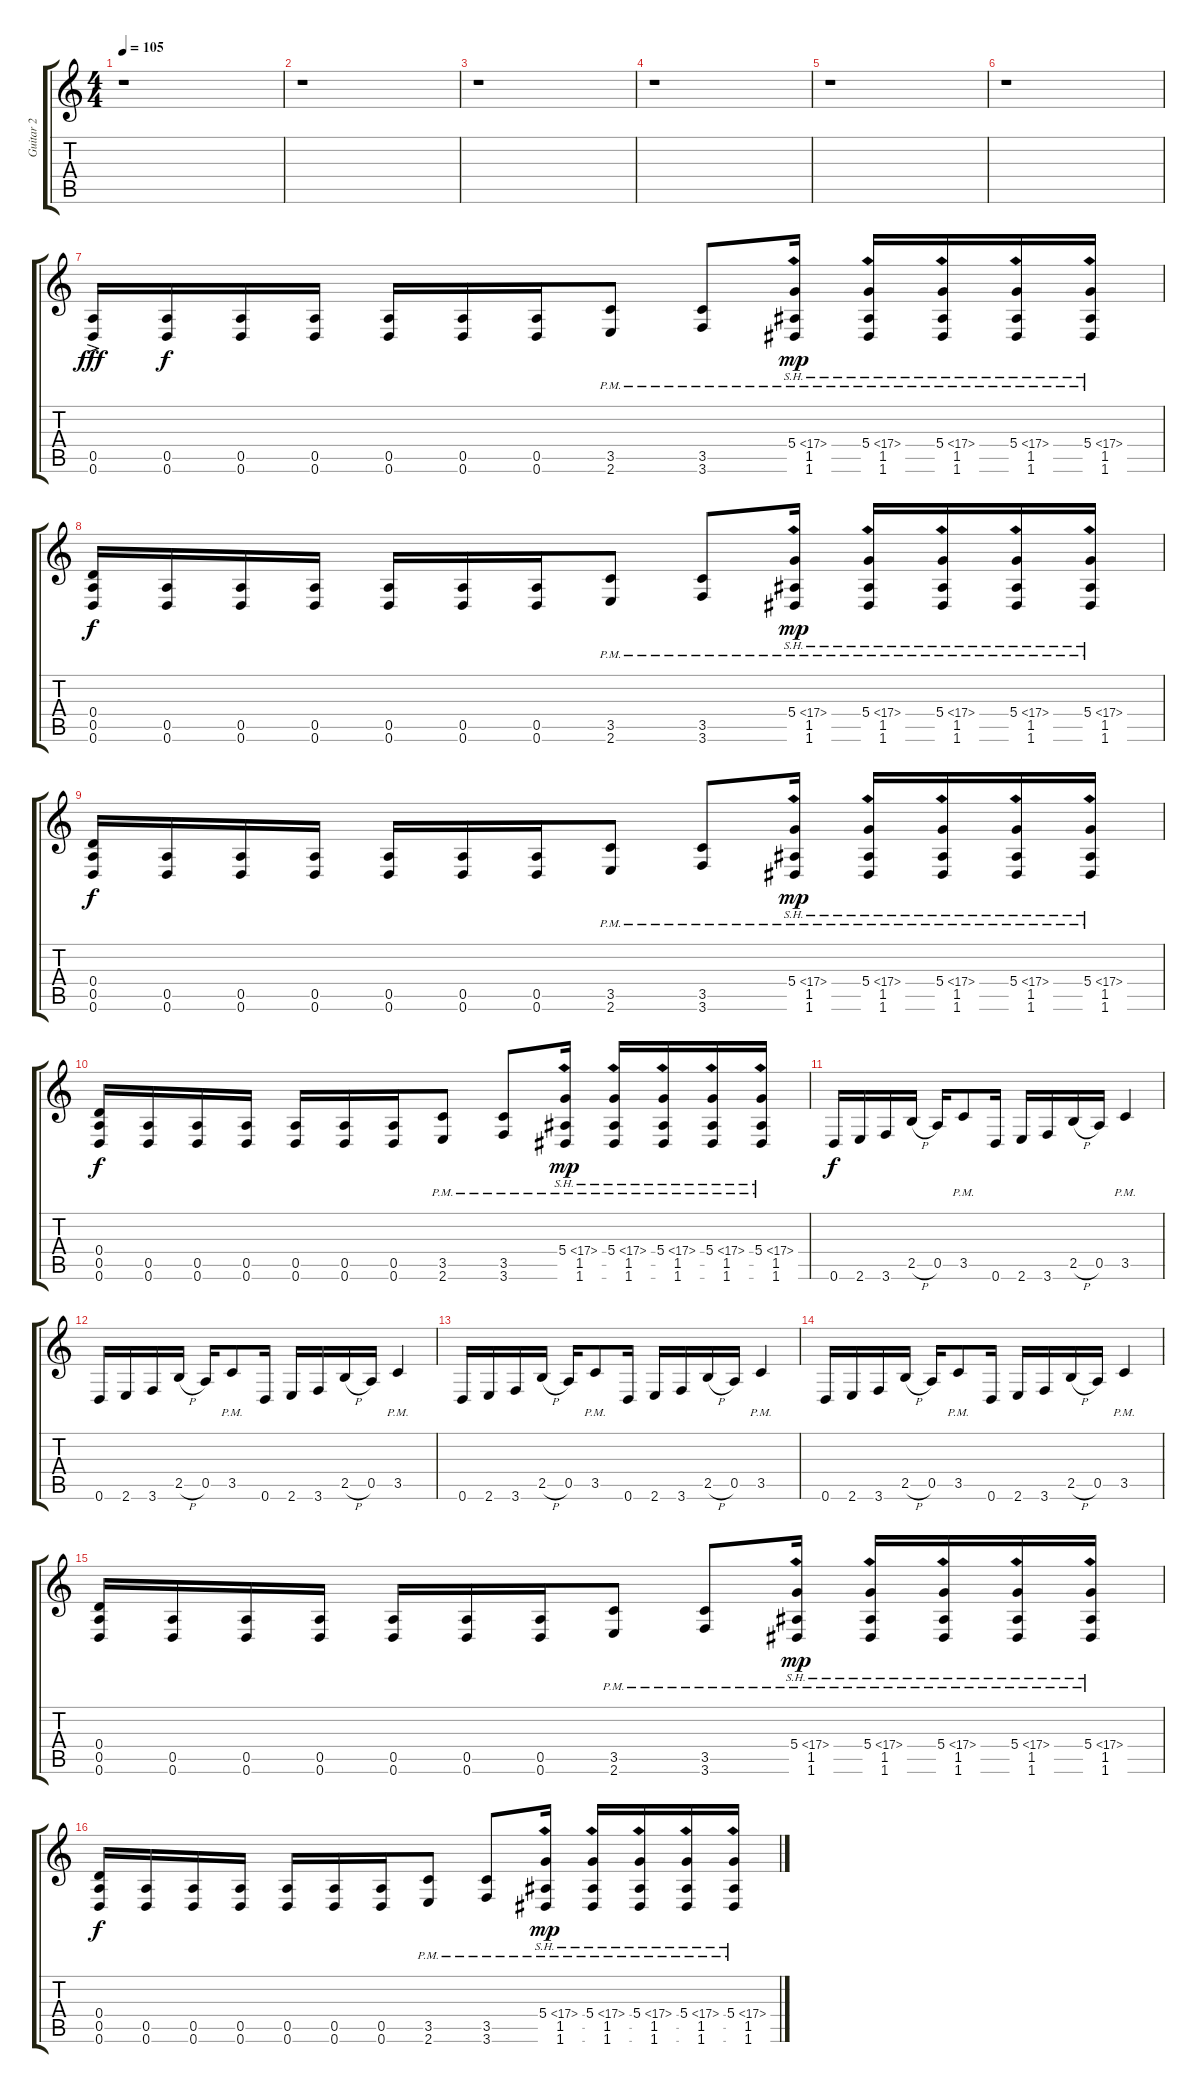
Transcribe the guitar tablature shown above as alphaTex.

\track ("Guitar 2" "Guitar 2") {instrument distortionguitar}
\staff {score tabs}
\tuning (E4 B3 G3 D3 A2 D2) {hide}
\ts (4 4)
\tempo 105
\clef g2
\ks c
r.1{dy fff instrument distortionguitar} |
r.1 |
r.1 |
r.1 |
r.1 |
r.1 |
(0.5{ac} 0.6{ac}).16 (0.5 0.6).16{dy f} (0.5 0.6).16 (0.5 0.6).16 (0.5 0.6).16 (0.5 0.6).16 (0.5 0.6).16 (3.5{pm} 2.6{pm}).8 (3.5{pm} 3.6{pm}).8 (5.4{sh 12 pm} 1.5 1.6).16{dy mp} (5.4{sh 12 pm} 1.5 1.6).16 (5.4{sh 12 pm} 1.5 1.6).16 (5.4{sh 12 pm} 1.5 1.6).16 (5.4{sh 12 pm} 1.5 1.6).16 |
(0.4 0.5 0.6).16{dy f} (0.5 0.6).16 (0.5 0.6).16 (0.5 0.6).16 (0.5 0.6).16 (0.5 0.6).16 (0.5 0.6).16 (3.5{pm} 2.6{pm}).8 (3.5{pm} 3.6{pm}).8 (5.4{sh 12 pm} 1.5 1.6).16{dy mp} (5.4{sh 12 pm} 1.5 1.6).16 (5.4{sh 12 pm} 1.5 1.6).16 (5.4{sh 12 pm} 1.5 1.6).16 (5.4{sh 12 pm} 1.5 1.6).16 |
(0.4 0.5 0.6).16{dy f} (0.5 0.6).16 (0.5 0.6).16 (0.5 0.6).16 (0.5 0.6).16 (0.5 0.6).16 (0.5 0.6).16 (3.5{pm} 2.6{pm}).8 (3.5{pm} 3.6{pm}).8 (5.4{sh 12 pm} 1.5 1.6).16{dy mp} (5.4{sh 12 pm} 1.5 1.6).16 (5.4{sh 12 pm} 1.5 1.6).16 (5.4{sh 12 pm} 1.5 1.6).16 (5.4{sh 12 pm} 1.5 1.6).16 |
(0.4 0.5 0.6).16{dy f} (0.5 0.6).16 (0.5 0.6).16 (0.5 0.6).16 (0.5 0.6).16 (0.5 0.6).16 (0.5 0.6).16 (3.5{pm} 2.6{pm}).8 (3.5{pm} 3.6{pm}).8 (5.4{sh 12 pm} 1.5 1.6).16{dy mp} (5.4{sh 12 pm} 1.5 1.6).16 (5.4{sh 12 pm} 1.5 1.6).16 (5.4{sh 12 pm} 1.5 1.6).16 (5.4{sh 12 pm} 1.5 1.6).16 |
0.6.16{dy f} 2.6.16 3.6.16 2.5{h}.16 0.5.16 3.5{pm}.8 0.6.16 2.6.16 3.6.16 2.5{h}.16 0.5.16 3.5{pm}.4 |
0.6.16 2.6.16 3.6.16 2.5{h}.16 0.5.16 3.5{pm}.8 0.6.16 2.6.16 3.6.16 2.5{h}.16 0.5.16 3.5{pm}.4 |
0.6.16 2.6.16 3.6.16 2.5{h}.16 0.5.16 3.5{pm}.8 0.6.16 2.6.16 3.6.16 2.5{h}.16 0.5.16 3.5{pm}.4 |
0.6.16 2.6.16 3.6.16 2.5{h}.16 0.5.16 3.5{pm}.8 0.6.16 2.6.16 3.6.16 2.5{h}.16 0.5.16 3.5{pm}.4 |
(0.4 0.5 0.6).16 (0.5 0.6).16 (0.5 0.6).16 (0.5 0.6).16 (0.5 0.6).16 (0.5 0.6).16 (0.5 0.6).16 (3.5{pm} 2.6{pm}).8 (3.5{pm} 3.6{pm}).8 (5.4{sh 12 pm} 1.5 1.6).16{dy mp} (5.4{sh 12 pm} 1.5 1.6).16 (5.4{sh 12 pm} 1.5 1.6).16 (5.4{sh 12 pm} 1.5 1.6).16 (5.4{sh 12 pm} 1.5 1.6).16 |
(0.4 0.5 0.6).16{dy f} (0.5 0.6).16 (0.5 0.6).16 (0.5 0.6).16 (0.5 0.6).16 (0.5 0.6).16 (0.5 0.6).16 (3.5{pm} 2.6{pm}).8 (3.5{pm} 3.6{pm}).8 (5.4{sh 12 pm} 1.5 1.6).16{dy mp} (5.4{sh 12 pm} 1.5 1.6).16 (5.4{sh 12 pm} 1.5 1.6).16 (5.4{sh 12 pm} 1.5 1.6).16 (5.4{sh 12 pm} 1.5 1.6).16
